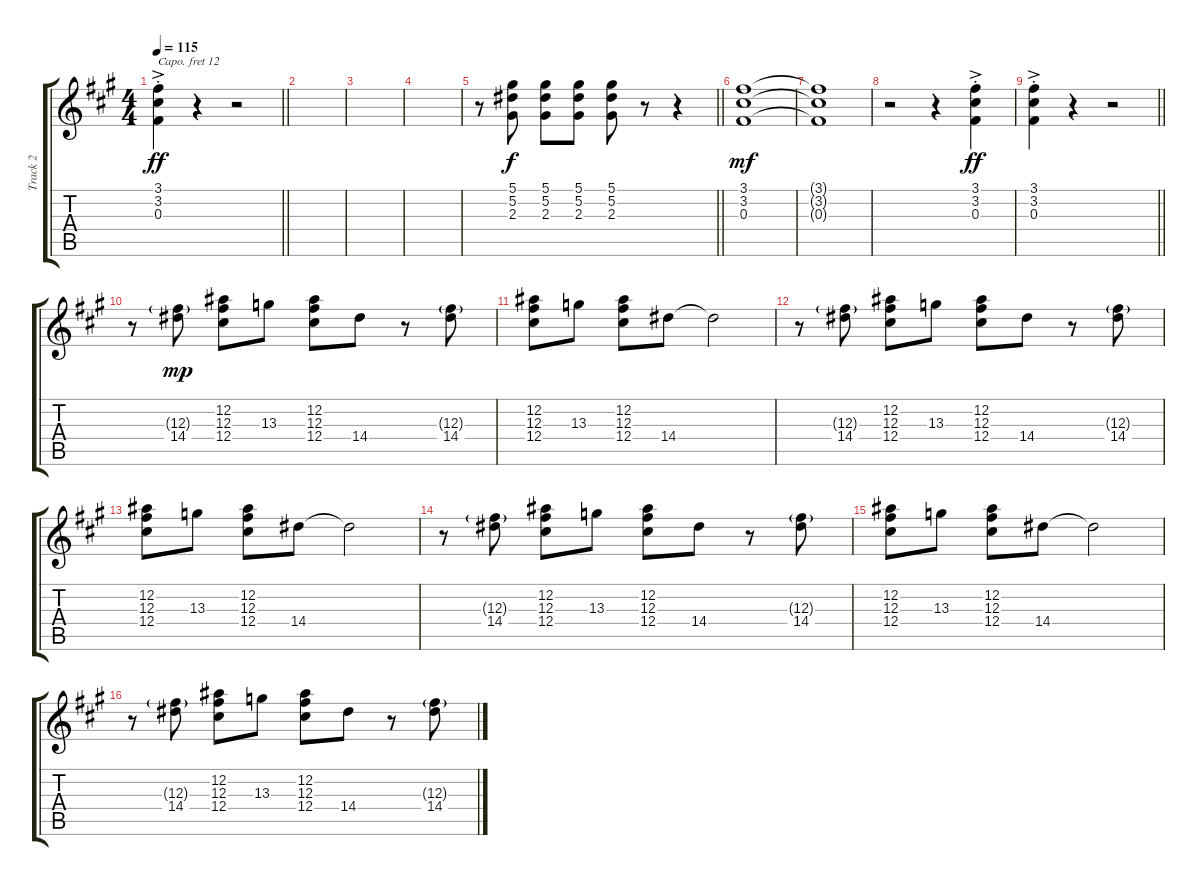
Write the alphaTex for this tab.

\track ("Track 2" "Track 2") {instrument rockorgan}
\staff {score tabs}
\capo 12
\tuning (Eb4 Bb3 Gb3 Db3 Ab2 Eb2) {hide}
\ts (4 4)
\tempo 115
\clef g2
\barLineRight lightlight
\ks a
(3.1{ac st} 3.2{ac st} 0.3{ac st}).4{dy ff} r.4 r.2 |
|
|
|
\barLineRight lightlight
r.8 (5.1 5.2 2.3).8{dy f} (5.1 5.2 2.3).8 (5.1 5.2 2.3).8 (5.1 5.2 2.3).8 r.8 r.4 |
(3.1 3.2 0.3).1{dy mf instrument brasssection} |
(3.1{t} 3.2{t} 0.3{t}).1 |
r.2 r.4 (3.1{ac st} 3.2{ac st} 0.3{ac st}).4{dy ff} |
\barLineRight lightlight
(3.1{ac st} 3.2{ac st} 0.3{ac st}).4 r.4 r.2 |
r.8{instrument rockorgan} (12.3{g} 14.4).8{dy mp} (12.2 12.3 12.4).8 13.3.8 (12.2 12.3 12.4).8 14.4.8 r.8 (12.3{g} 14.4).8 |
(12.2 12.3 12.4).8 13.3.8 (12.2 12.3 12.4).8 14.4.8 14.4{t}.2 |
r.8 (12.3{g} 14.4).8 (12.2 12.3 12.4).8 13.3.8 (12.2 12.3 12.4).8 14.4.8 r.8 (12.3{g} 14.4).8 |
(12.2 12.3 12.4).8 13.3.8 (12.2 12.3 12.4).8 14.4.8 14.4{t}.2 |
r.8 (12.3{g} 14.4).8 (12.2 12.3 12.4).8 13.3.8 (12.2 12.3 12.4).8 14.4.8 r.8 (12.3{g} 14.4).8 |
(12.2 12.3 12.4).8 13.3.8 (12.2 12.3 12.4).8 14.4.8 14.4{t}.2 |
r.8 (12.3{g} 14.4).8 (12.2 12.3 12.4).8 13.3.8 (12.2 12.3 12.4).8 14.4.8 r.8 (12.3{g} 14.4).8
